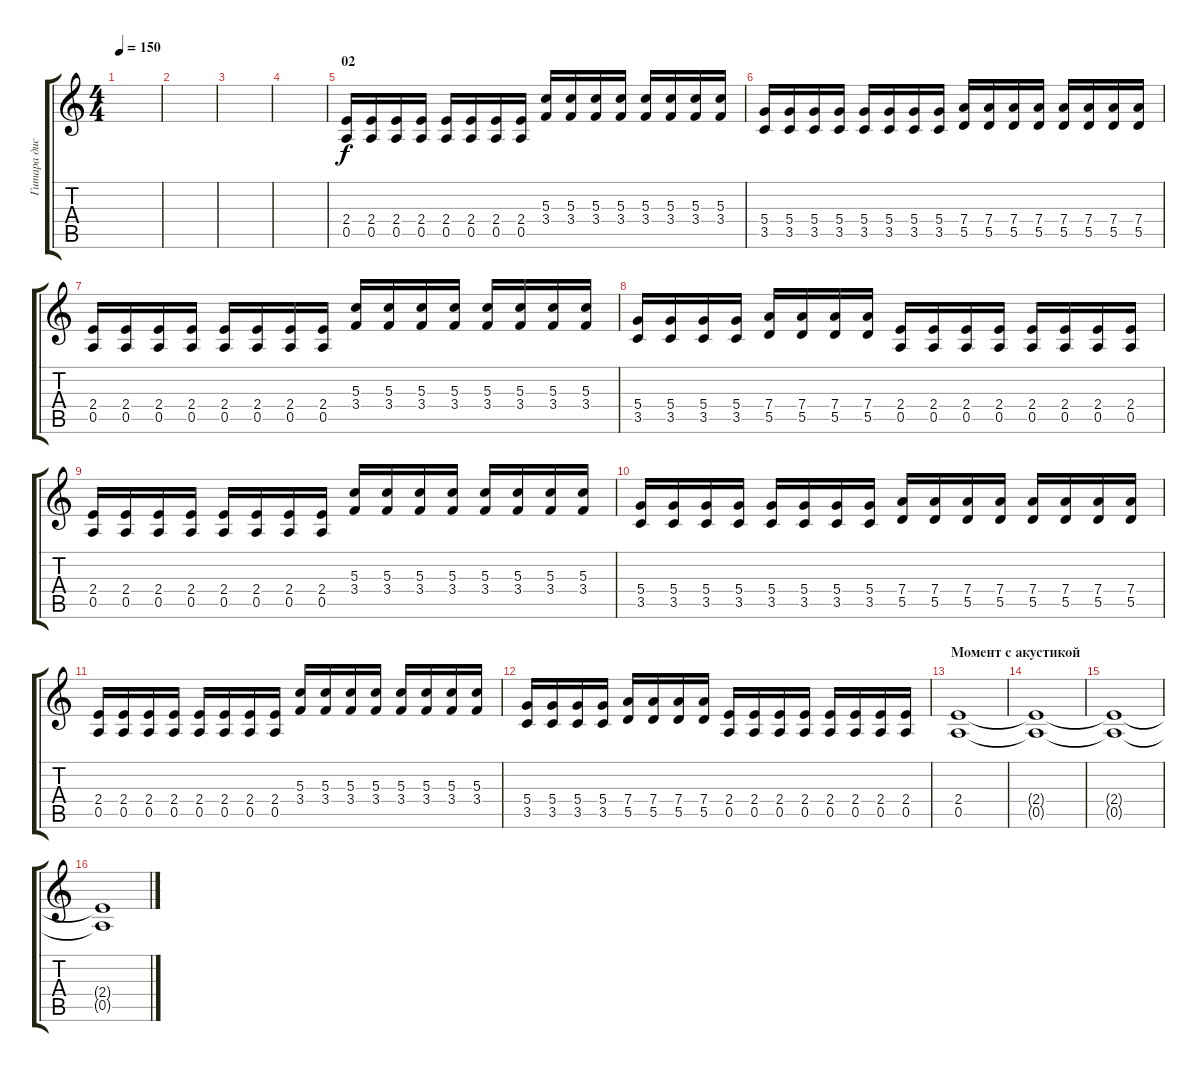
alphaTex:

\track ("Гитара дист 2" "Гитара дис") {instrument distortionguitar}
\staff {score tabs}
\tuning (E4 B3 G3 D3 A2 E2) {hide}
\ts (4 4)
\tempo 150
\clef g2
\ks c
|
|
|
|
\section ("" "02")
(2.4 0.5).16 (2.4 0.5).16 (2.4 0.5).16 (2.4 0.5).16 (2.4 0.5).16 (2.4 0.5).16 (2.4 0.5).16 (2.4 0.5).16 (5.3 3.4).16 (5.3 3.4).16 (5.3 3.4).16 (5.3 3.4).16 (5.3 3.4).16 (5.3 3.4).16 (5.3 3.4).16 (5.3 3.4).16 |
(5.4 3.5).16 (5.4 3.5).16 (5.4 3.5).16 (5.4 3.5).16 (5.4 3.5).16 (5.4 3.5).16 (5.4 3.5).16 (5.4 3.5).16 (7.4 5.5).16 (7.4 5.5).16 (7.4 5.5).16 (7.4 5.5).16 (7.4 5.5).16 (7.4 5.5).16 (7.4 5.5).16 (7.4 5.5).16 |
(2.4 0.5).16 (2.4 0.5).16 (2.4 0.5).16 (2.4 0.5).16 (2.4 0.5).16 (2.4 0.5).16 (2.4 0.5).16 (2.4 0.5).16 (5.3 3.4).16 (5.3 3.4).16 (5.3 3.4).16 (5.3 3.4).16 (5.3 3.4).16 (5.3 3.4).16 (5.3 3.4).16 (5.3 3.4).16 |
(5.4 3.5).16 (5.4 3.5).16 (5.4 3.5).16 (5.4 3.5).16 (7.4 5.5).16 (7.4 5.5).16 (7.4 5.5).16 (7.4 5.5).16 (2.4 0.5).16 (2.4 0.5).16 (2.4 0.5).16 (2.4 0.5).16 (2.4 0.5).16 (2.4 0.5).16 (2.4 0.5).16 (2.4 0.5).16 |
(2.4 0.5).16 (2.4 0.5).16 (2.4 0.5).16 (2.4 0.5).16 (2.4 0.5).16 (2.4 0.5).16 (2.4 0.5).16 (2.4 0.5).16 (5.3 3.4).16 (5.3 3.4).16 (5.3 3.4).16 (5.3 3.4).16 (5.3 3.4).16 (5.3 3.4).16 (5.3 3.4).16 (5.3 3.4).16 |
(5.4 3.5).16 (5.4 3.5).16 (5.4 3.5).16 (5.4 3.5).16 (5.4 3.5).16 (5.4 3.5).16 (5.4 3.5).16 (5.4 3.5).16 (7.4 5.5).16 (7.4 5.5).16 (7.4 5.5).16 (7.4 5.5).16 (7.4 5.5).16 (7.4 5.5).16 (7.4 5.5).16 (7.4 5.5).16 |
(2.4 0.5).16 (2.4 0.5).16 (2.4 0.5).16 (2.4 0.5).16 (2.4 0.5).16 (2.4 0.5).16 (2.4 0.5).16 (2.4 0.5).16 (5.3 3.4).16 (5.3 3.4).16 (5.3 3.4).16 (5.3 3.4).16 (5.3 3.4).16 (5.3 3.4).16 (5.3 3.4).16 (5.3 3.4).16 |
(5.4 3.5).16 (5.4 3.5).16 (5.4 3.5).16 (5.4 3.5).16 (7.4 5.5).16 (7.4 5.5).16 (7.4 5.5).16 (7.4 5.5).16 (2.4 0.5).16 (2.4 0.5).16 (2.4 0.5).16 (2.4 0.5).16 (2.4 0.5).16 (2.4 0.5).16 (2.4 0.5).16 (2.4 0.5).16 |
\section ("" "Момент с акустикой")
(2.4 0.5).1 |
(2.4{t} 0.5{t}).1 |
(2.4{t} 0.5{t}).1 |
(2.4{t} 0.5{t}).1
